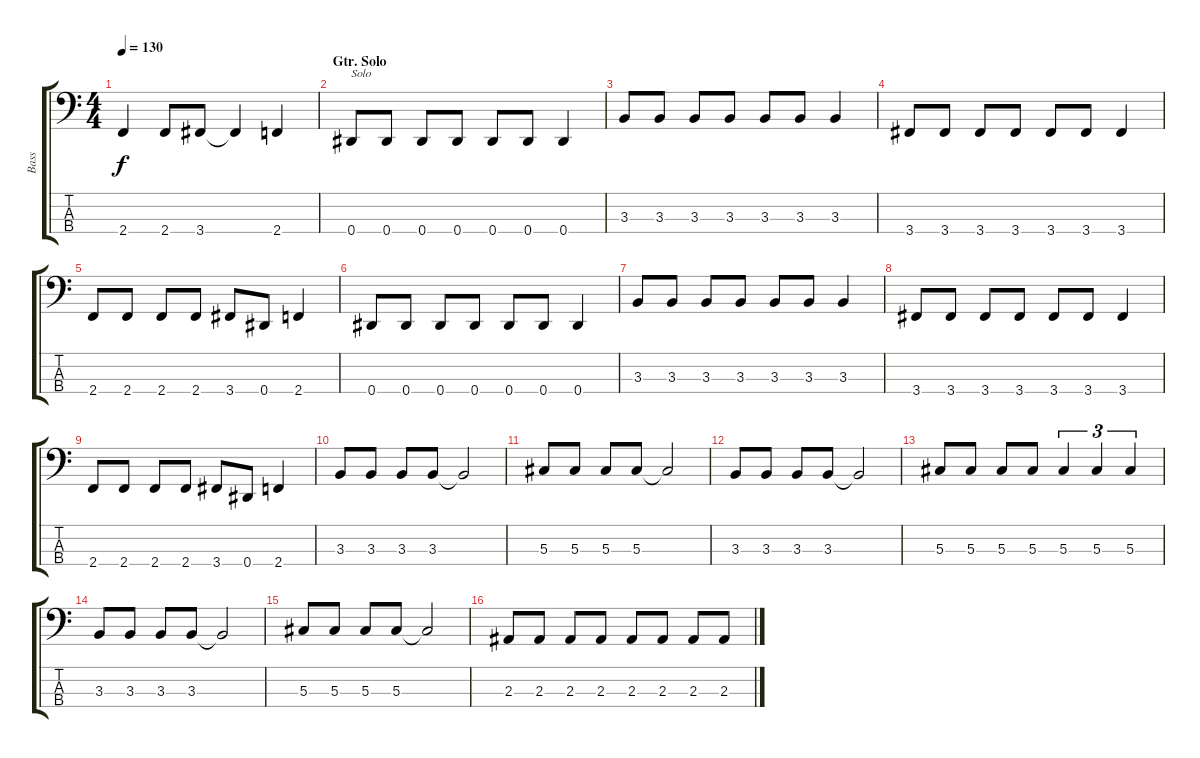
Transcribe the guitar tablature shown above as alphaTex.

\track ("Bass" "Bass") {instrument electricbassfinger}
\staff {score tabs}
\tuning (Gb2 Db2 Ab1 Eb1) {hide}
\ts (4 4)
\tempo 130
\clef f4
\ks c
2.4.4{dy f} 2.4.8 3.4.8 3.4{t}.4 2.4.4 |
\section ("" "Gtr. Solo")
0.4.8{txt "Solo"} 0.4.8 0.4.8 0.4.8 0.4.8 0.4.8 0.4.4 |
3.3.8 3.3.8 3.3.8 3.3.8 3.3.8 3.3.8 3.3.4 |
3.4.8 3.4.8 3.4.8 3.4.8 3.4.8 3.4.8 3.4.4 |
2.4.8 2.4.8 2.4.8 2.4.8 3.4.8 0.4.8 2.4.4 |
0.4.8 0.4.8 0.4.8 0.4.8 0.4.8 0.4.8 0.4.4 |
3.3.8 3.3.8 3.3.8 3.3.8 3.3.8 3.3.8 3.3.4 |
3.4.8 3.4.8 3.4.8 3.4.8 3.4.8 3.4.8 3.4.4 |
2.4.8 2.4.8 2.4.8 2.4.8 3.4.8 0.4.8 2.4.4 |
3.3.8 3.3.8 3.3.8 3.3.8 3.3{t}.2 |
5.3.8 5.3.8 5.3.8 5.3.8 5.3{t}.2 |
3.3.8 3.3.8 3.3.8 3.3.8 3.3{t}.2 |
5.3.8 5.3.8 5.3.8 5.3.8 5.3.4{tu (3 2)} 5.3.4{tu (3 2)} 5.3.4{tu (3 2)} |
3.3.8 3.3.8 3.3.8 3.3.8 3.3{t}.2 |
5.3.8 5.3.8 5.3.8 5.3.8 5.3{t}.2 |
2.3.8 2.3.8 2.3.8 2.3.8 2.3.8 2.3.8 2.3.8 2.3.8
